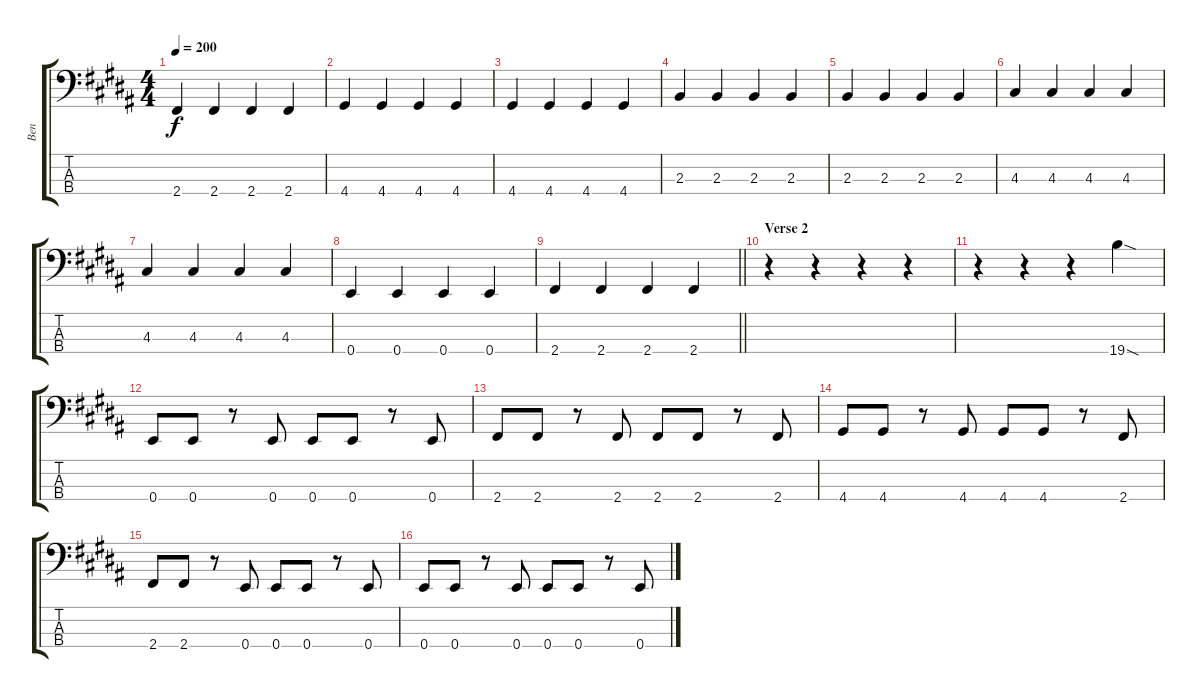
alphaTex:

\track ("Ben" "Ben") {instrument electricbassfinger}
\staff {score tabs}
\tuning (G2 D2 A1 E1) {hide}
\ts (4 4)
\tempo 200
\clef f4
\ks g#minor
2.4.4{dy f} 2.4.4 2.4.4 2.4.4 |
4.4.4 4.4.4 4.4.4 4.4.4 |
4.4.4 4.4.4 4.4.4 4.4.4 |
2.3.4 2.3.4 2.3.4 2.3.4 |
2.3.4 2.3.4 2.3.4 2.3.4 |
4.3.4 4.3.4 4.3.4 4.3.4 |
4.3.4 4.3.4 4.3.4 4.3.4 |
0.4.4 0.4.4 0.4.4 0.4.4 |
\barLineRight lightlight
2.4.4 2.4.4 2.4.4 2.4.4 |
\section ("" "Verse 2")
r.4 r.4 r.4 r.4 |
r.4 r.4 r.4 19.4{sod}.4 |
0.4.8 0.4.8 r.8 0.4.8 0.4.8 0.4.8 r.8 0.4.8 |
2.4.8 2.4.8 r.8 2.4.8 2.4.8 2.4.8 r.8 2.4.8 |
4.4.8 4.4.8 r.8 4.4.8 4.4.8 4.4.8 r.8 2.4.8 |
2.4.8 2.4.8 r.8 0.4.8 0.4.8 0.4.8 r.8 0.4.8 |
0.4.8 0.4.8 r.8 0.4.8 0.4.8 0.4.8 r.8 0.4.8
